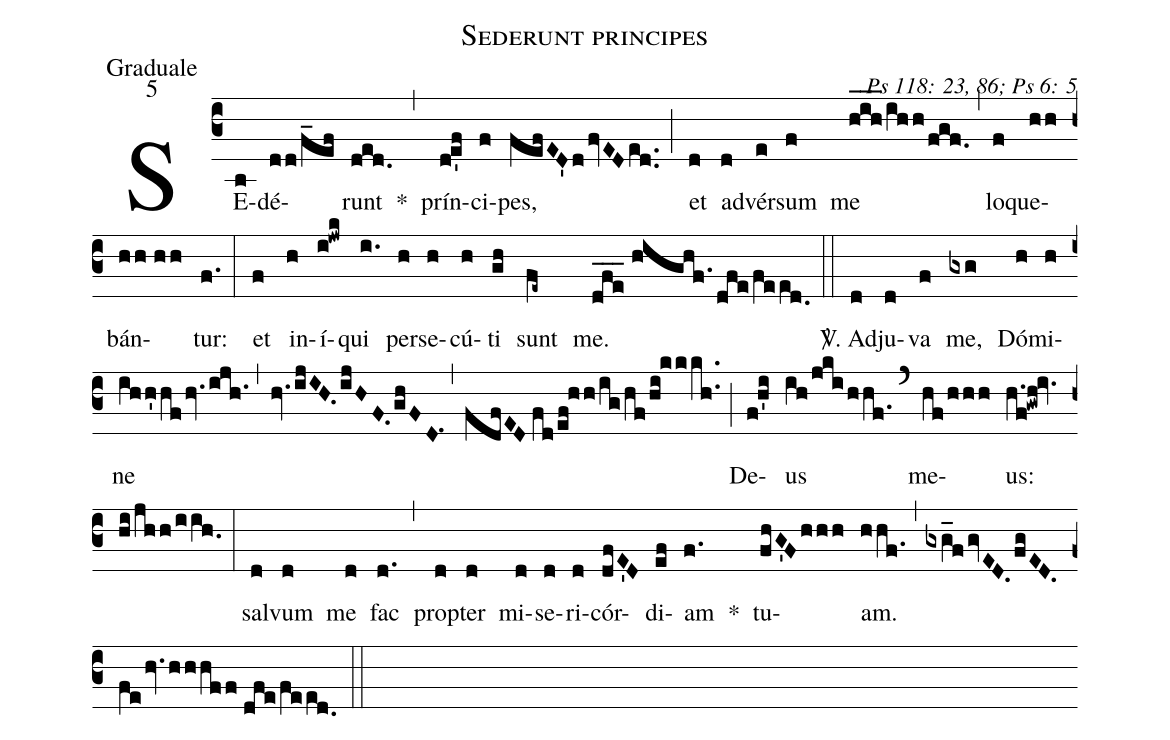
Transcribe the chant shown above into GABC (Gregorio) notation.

name: Sederunt principes;
office-part: Graduale;
mode: 5;
commentary: Ps 118: 23, 86; Ps 6: 5;
%%
(c3) SE(b)dé(dd/f_ef)runt(ded.) *(,) prín(de'f)ci(f)pes,(fefED'dfvEDed..) (;) et(d) ad(d)vér(e)sum(f) me(h_i_h_/ihh/fgf.) (,) lo(f)que(hh)bán(hh//hh)tur:(f.) (:)
et(f) in(h)í(i!jwk)qui(i.) per(h)se(h)cú(h)ti(gh) sunt(fe~) me.(dfe___//highf./dfe/feed.0) (::)
<sp>V/</sp>. Ad(d)ju(d)va(f) me,(gxg) Dó(h)mi(h)ne(ihh'hfhv.ijh.1) (,) (hv.ijIH.ijHF.ghFD.1) (,) (fdfED//fd/ef!hh/ig/hf/hi!kkkh..) (;) De(f!h'i)us(ih/jki/hhf.) (`) me(hf/hhh)us:(h.f!gwh!iv.hi/jhh/iih.0) (:)
sal(d)vum(d) me(d) fac(d.) (,) prop(d)ter(d) mi(d)se(d)ri(d)cór(dfE'D)di(ef)am(f.) *()
tu(fhG'Fhhh)am.(hhf.) (,) (gxg_fgvED.fgED.fehv.hhhff//dfe/feed.0) (::)
